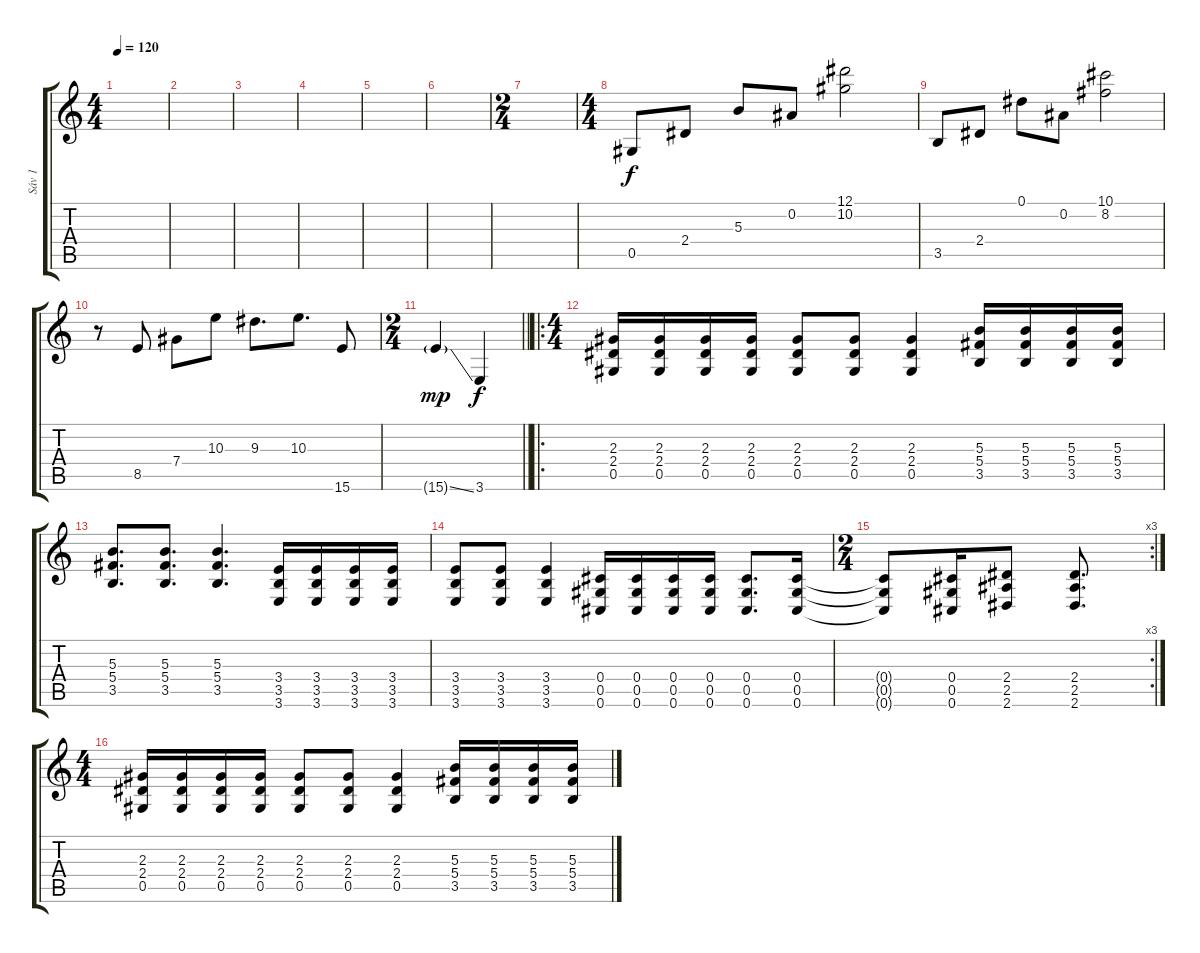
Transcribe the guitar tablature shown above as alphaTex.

\track ("Sáv 1" "Sáv 1") {instrument overdrivenguitar}
\staff {score tabs}
\tuning (Eb4 Bb3 Gb3 Db3 Ab2 Db2) {hide}
\ts (4 4)
\tempo 120
\clef g2
\ks c
|
|
|
|
|
|
\ts (2 4)
|
\ts (4 4)
0.5.8 2.4.8 5.3.8 0.2.8 (12.1 10.2).2 |
3.5.8 2.4.8 0.1.8 0.2.8 (10.1 8.2).2 |
r.8 8.5.8 7.4.8 10.3.8 9.3.8{d} 10.3.8{d} 15.6.8 |
\ts (2 4)
\barLineRight lightlight
15.6{ss g}.4{dy mp} 3.6.4{dy f} |
\ro
\ts (4 4)
(2.3 2.4 0.5).16 (2.3 2.4 0.5).16 (2.3 2.4 0.5).16 (2.3 2.4 0.5).16 (2.3 2.4 0.5).8 (2.3 2.4 0.5).8 (2.3 2.4 0.5).4 (5.3 5.4 3.5).16 (5.3 5.4 3.5).16 (5.3 5.4 3.5).16 (5.3 5.4 3.5).16 |
(5.3 5.4 3.5).8{d} (5.3 5.4 3.5).8{d} (5.3 5.4 3.5).4{d} (3.4 3.5 3.6).16 (3.4 3.5 3.6).16 (3.4 3.5 3.6).16 (3.4 3.5 3.6).16 |
(3.4 3.5 3.6).8 (3.4 3.5 3.6).8 (3.4 3.5 3.6).4 (0.4 0.5 0.6).16 (0.4 0.5 0.6).16 (0.4 0.5 0.6).16 (0.4 0.5 0.6).16 (0.4 0.5 0.6).8{d} (0.4 0.5 0.6).16 |
\rc 3
\ts (2 4)
(0.4{t} 0.5{t} 0.6{t}).8 (0.4 0.5 0.6).16 (2.4 2.5 2.6).8 (2.4 2.5 2.6).8{d} |
\ts (4 4)
(2.3 2.4 0.5).16 (2.3 2.4 0.5).16 (2.3 2.4 0.5).16 (2.3 2.4 0.5).16 (2.3 2.4 0.5).8 (2.3 2.4 0.5).8 (2.3 2.4 0.5).4 (5.3 5.4 3.5).16 (5.3 5.4 3.5).16 (5.3 5.4 3.5).16 (5.3 5.4 3.5).16
